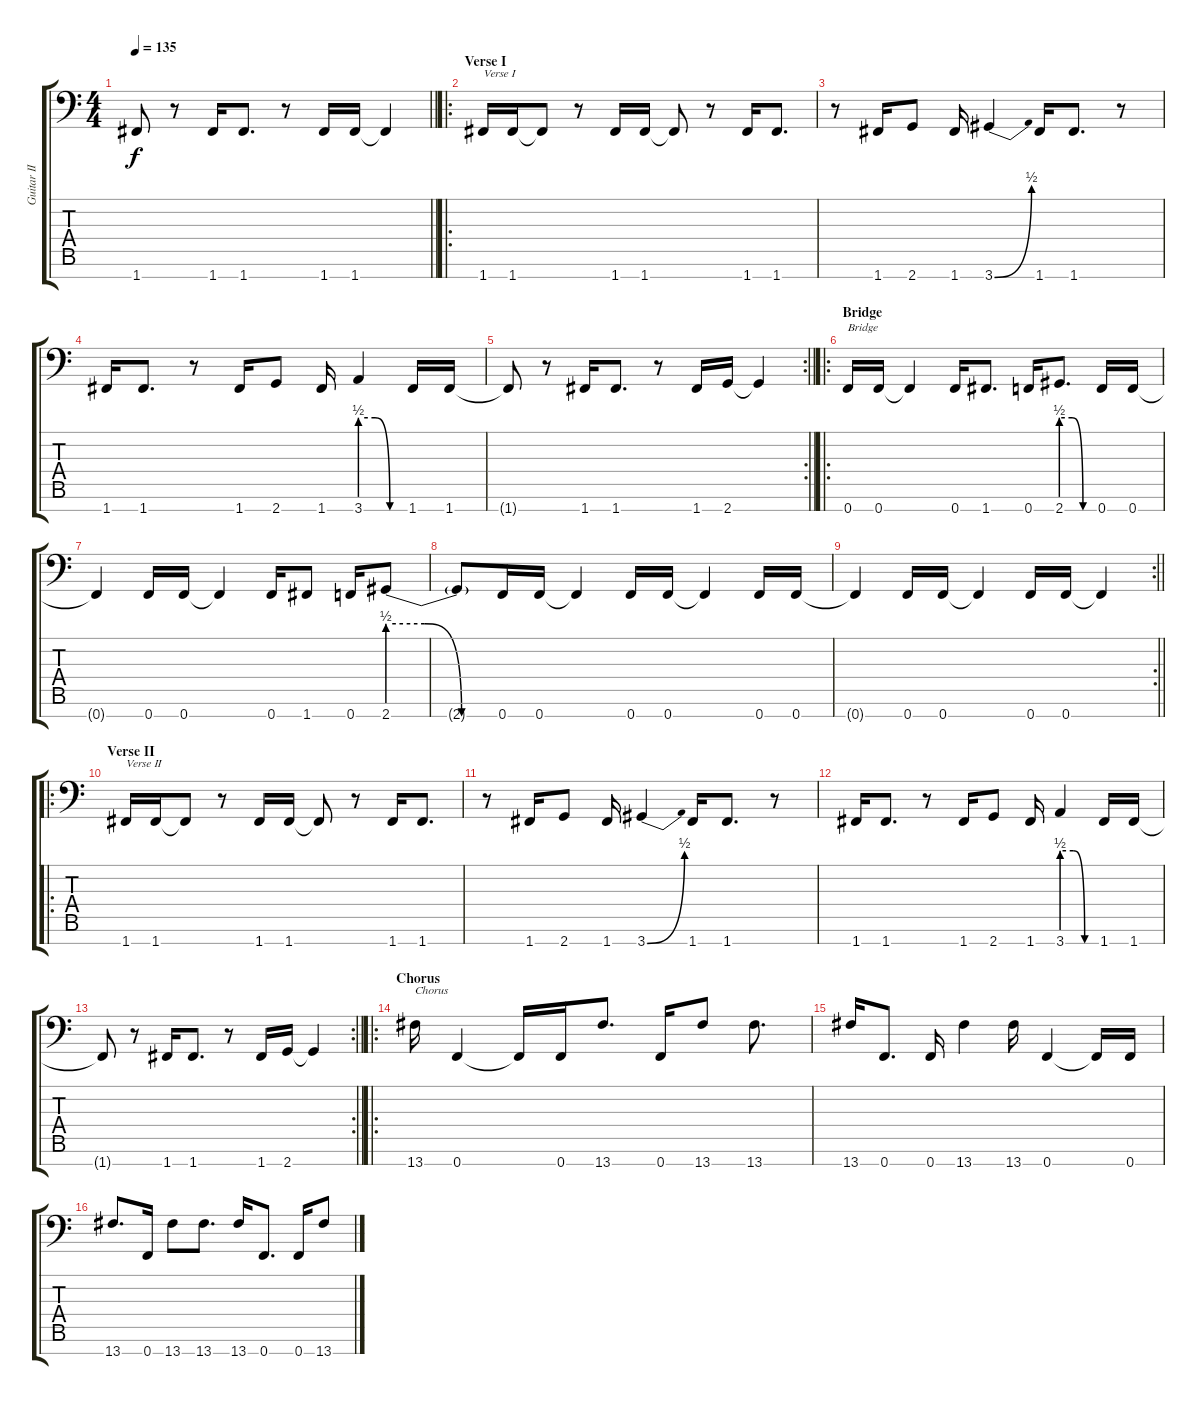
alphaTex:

\track ("Guitar II [Mårten Hagström]" "Guitar II ") {instrument distortionguitar}
\staff {score tabs}
\tuning (Bb3 F3 Db3 Ab2 Eb2 Bb1 F1) {hide}
\ts (4 4)
\tempo 135
\clef f4
\barLineRight lightlight
\ks c
1.7{t}.8{dy f} r.8 1.7.16 1.7.8{d} r.8 1.7.16 1.7.16 1.7{t}.4 |
\ro
\section ("" "Verse I")
1.7.16{txt "Verse I"} 1.7.16 1.7{t}.8 r.8 1.7.16 1.7.16 1.7{t}.8 r.8 1.7.16 1.7.8{d} |
r.8 1.7.16 2.7.8 1.7.16 3.7{be (bend 0 0 60 2)}.4 1.7.16 1.7.8{d} r.8 |
1.7.16 1.7.8{d} r.8 1.7.16 2.7.8 1.7.16 3.7{be (custom 0 2 20 2 40 0 60 0)}.4 1.7.16 1.7.16 |
\rc 2
\barLineRight lightlight
1.7{t}.8 r.8 1.7.16 1.7.8{d} r.8 1.7.16 2.7.16 2.7{t}.4 |
\ro
\section ("" "Bridge")
0.7.16{txt "Bridge"} 0.7.16 0.7{t}.4 0.7.16 1.7.8{d} 0.7.16 2.7{be (custom 0 2 20 2 40 0 60 0)}.8{d} 0.7.16 0.7.16 |
0.7{t}.4 0.7.16 0.7.16 0.7{t}.4 0.7.16 1.7.8 0.7.16 2.7{be (custom 0 2 20 2 40 0 60 0)}.8 |
2.7{t}.8 0.7.16 0.7.16 0.7{t}.4 0.7.16 0.7.16 0.7{t}.4 0.7.16 0.7.16 |
\rc 2
\barLineRight lightlight
0.7{t}.4 0.7.16 0.7.16 0.7{t}.4 0.7.16 0.7.16 0.7{t}.4 |
\ro
\section ("" "Verse II")
1.7.16{txt "Verse II"} 1.7.16 1.7{t}.8 r.8 1.7.16 1.7.16 1.7{t}.8 r.8 1.7.16 1.7.8{d} |
r.8 1.7.16 2.7.8 1.7.16 3.7{be (bend 0 0 60 2)}.4 1.7.16 1.7.8{d} r.8 |
1.7.16 1.7.8{d} r.8 1.7.16 2.7.8 1.7.16 3.7{be (custom 0 2 20 2 40 0 60 0)}.4 1.7.16 1.7.16 |
\rc 2
\barLineRight lightlight
1.7{t}.8 r.8 1.7.16 1.7.8{d} r.8 1.7.16 2.7.16 2.7{t}.4 |
\ro
\section ("" "Chorus")
13.7.16{txt "Chorus"} 0.7.4 0.7{t}.16 0.7.16 13.7.8{d} 0.7.16 13.7.8 13.7.8{d} |
13.7.16 0.7.8{d} 0.7.16 13.7.4 13.7.16 0.7.4 0.7{t}.16 0.7.16 |
13.7.8{d} 0.7.16 13.7.8 13.7.8{d} 13.7.16 0.7.8{d} 0.7.16 13.7.8
